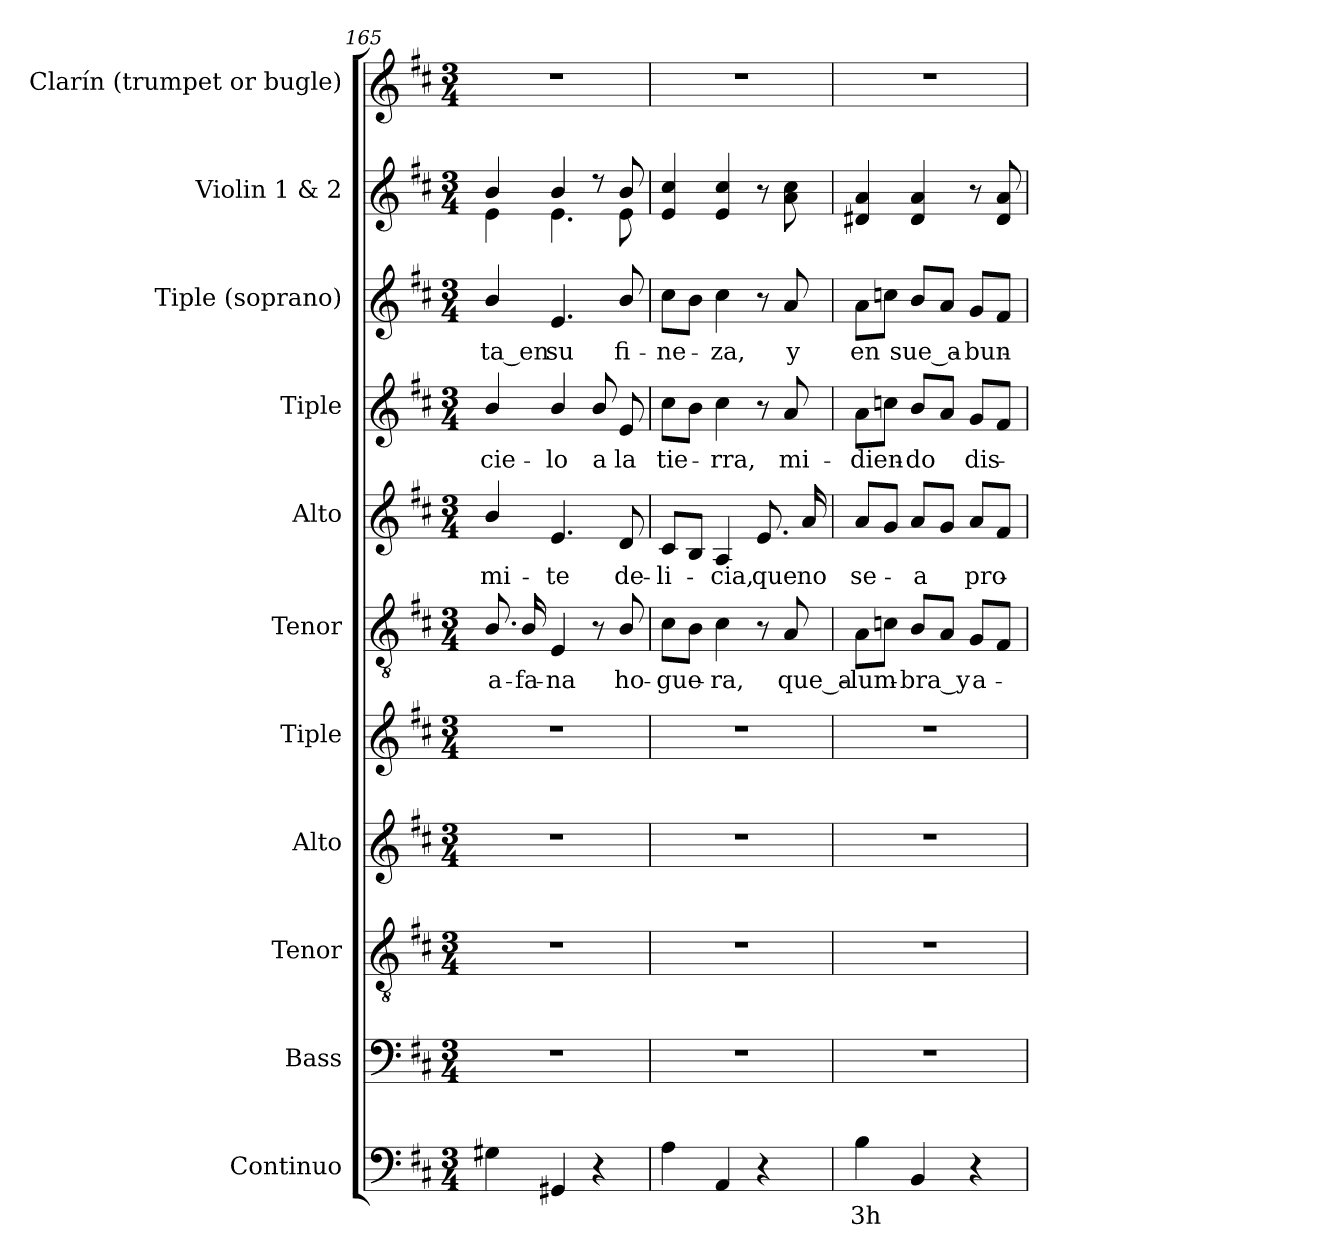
**kern	**text	**kern	**kern	**kern	**kern	**kern	**text	**kern	**text	**kern	**text	**kern	**text	**kern	**kern
*part11	*part11	*part10	*part9	*part8	*part7	*part6	*part6	*part5	*part5	*part4	*part4	*part3	*part3	*part2	*part1
*staff11	*staff11	*staff10	*staff9	*staff8	*staff7	*staff6	*staff6	*staff5	*staff5	*staff4	*staff4	*staff3	*staff3	*staff2	*staff1
*I"Continuo	*	*I"Bass	*I"Tenor	*I"Alto	*I"Tiple	*I"Tenor	*	*I"Alto	*	*I"Tiple	*	*I"Tiple (soprano)	*	*I"Violin 1  & 2	*I"Clarín (trumpet or bugle)
*I'Cont.	*	*I'B.	*I'T.	*I'A.	*	*I'T.	*	*I'A.	*	*	*	*I'S.	*	*	*I'Tr.
*clefF4	*	*clefF4	*clefGv2	*clefG2	*clefG2	*clefGv2	*	*clefG2	*	*clefG2	*	*clefG2	*	*clefG2	*clefG2
*	*	*	*ITrd7c12	*	*	*ITrd7c12	*	*	*	*	*	*	*	*	*
*k[f#c#]	*	*k[f#c#]	*k[f#c#]	*k[f#c#]	*k[f#c#]	*k[f#c#]	*	*k[f#c#]	*	*k[f#c#]	*	*k[f#c#]	*	*k[f#c#]	*k[f#c#]
*D:	*	*D:	*D:	*D:	*D:	*D:	*	*D:	*	*D:	*	*D:	*	*D:	*D:
*M3/4	*	*M3/4	*M3/4	*M3/4	*M3/4	*M3/4	*	*M3/4	*	*M3/4	*	*M3/4	*	*M3/4	*M3/4
=165	=165	=165	=165	=165	=165	=165	=165	=165	=165	=165	=165	=165	=165	=165	=165
!	!	!LO:N:vis=1	!LO:N:vis=1	!LO:N:vis=1	!LO:N:vis=1	!	!	!	!	!	!	!	!	!	!
!	!	!	!	!	!	!	!LO:LY:b:color=#000000	!	!	!	!	!	!	!	!
!	!	!	!	!	!	!	!	!	!LO:LY:b:color=#000000	!	!	!	!	!	!
!	!	!	!	!	!	!	!	!	!	!	!LO:LY:b:color=#000000	!	!	!	!
!	!	!	!	!	!	!	!	!	!	!	!	!	!LO:LY:b:color=#000000	!	!LO:N:vis=1
*	*	*	*	*	*	*	*	*	*	*	*	*	*	*^	*
4G#Xi\	.	2.r	2.r	2.r	2.r	8.BBi/	-a-	4bi/	-mi-	4bi/	cie-	4bi/	-ta_en	4bi/	4ei\	2.r
!	!	!	!	!	!	!	!LO:LY:b:color=#000000	!	!	!	!	!	!	!	!	!
.	.	.	.	.	.	16BBi/	-fa-	.	.	.	.	.	.	.	.	.
!	!	!	!	!	!	!	!LO:LY:b:color=#000000	!	!	!	!	!	!	!	!	!
!	!	!	!	!	!	!	!	!	!LO:LY:b:color=#000000	!	!	!	!	!	!	!
!	!	!	!	!	!	!	!	!	!	!	!LO:LY:b:color=#000000	!	!	!	!	!
!	!	!	!	!	!	!	!	!	!	!	!	!	!LO:LY:b:color=#000000	!	!	!
4GG#Xi/	.	.	.	.	.	4EEi/	-na	4.ei/	-te	4bi/	-lo	4.ei/	su	4bi/	4.ei\	.
!	!	!	!	!	!	!	!	!	!	!	!LO:LY:b:color=#000000	!	!	!	!	!
4r	.	.	.	.	.	8r	.	.	.	8bi/	a	.	.	8r	.	.
!	!	!	!	!	!	!	!LO:LY:b:color=#000000	!	!	!	!	!	!	!	!	!
!	!	!	!	!	!	!	!	!	!LO:LY:b:color=#000000	!	!	!	!	!	!	!
!	!	!	!	!	!	!	!	!	!	!	!LO:LY:b:color=#000000	!	!	!	!	!
!	!	!	!	!	!	!	!	!	!	!	!	!	!LO:LY:b:color=#000000	!	!	!
.	.	.	.	.	.	8BBi/	ho-	8di/	de-	8ei/	la	8bi/	fi-	8bi/	8ei\	.
!!LO:PB:g=z
=166	=166	=166	=166	=166	=166	=166	=166	=166	=166	=166	=166	=166	=166	=166	=166	=166
!	!	!LO:N:vis=1	!LO:N:vis=1	!LO:N:vis=1	!LO:N:vis=1	!	!	!	!	!	!	!	!	!	!	!
*	*	*	*	*	*	*	*	*	*	*	*	*	*	*v	*v	*
*	*	*	*	*	*	*	*	*	*	*	*	*	*	*^	*
!	!	!	!	!	!	!	!LO:LY:b:color=#000000	!	!	!	!	!	!	!	!	!
*	*	*	*	*	*	*	*	*	*	*	*	*	*	*v	*v	*
*	*	*	*	*	*	*	*	*	*	*	*	*	*	*^	*
!	!	!	!	!	!	!	!	!	!LO:LY:b:color=#000000	!	!	!	!	!	!	!
*	*	*	*	*	*	*	*	*	*	*	*	*	*	*v	*v	*
*	*	*	*	*	*	*	*	*	*	*	*	*	*	*^	*
!	!	!	!	!	!	!	!	!	!	!	!LO:LY:b:color=#000000	!	!	!	!	!
*	*	*	*	*	*	*	*	*	*	*	*	*	*	*v	*v	*
*	*	*	*	*	*	*	*	*	*	*	*	*	*	*^	*
!	!	!	!	!	!	!	!	!	!	!	!	!	!LO:LY:b:color=#000000	!	!	!LO:N:vis=1
*	*	*	*	*	*	*	*	*	*	*	*	*	*	*v	*v	*
4Ai\	.	2.r	2.r	2.r	2.r	8C#i\L	-gue-	8c#i/L	-li-	8cc#i\L	tie-	8cc#i\L	-ne-	4ei/ 4cc#i	2.r
.	.	.	.	.	.	8BBi\J	.	8Bi/J	.	8bi\J	.	8bi\J	.	.	.
!	!	!	!	!	!	!	!LO:LY:b:color=#000000	!	!	!	!	!	!	!	!
!	!	!	!	!	!	!	!	!	!LO:LY:b:color=#000000	!	!	!	!	!	!
!	!	!	!	!	!	!	!	!	!	!	!LO:LY:b:color=#000000	!	!	!	!
!	!	!	!	!	!	!	!	!	!	!	!	!	!LO:LY:b:color=#000000	!	!
4AAi/	.	.	.	.	.	4C#i\	-ra,	4Ai/	-cia,	4cc#i\	-rra,	4cc#i\	-za,	4ei/ 4cc#i	.
!	!	!	!	!	!	!	!	!	!LO:LY:b:color=#000000	!	!	!	!	!	!
4r	.	.	.	.	.	8r	.	8.ei/	que	8r	.	8r	.	8r	.
!	!	!	!	!	!	!	!LO:LY:b:color=#000000	!	!	!	!	!	!	!	!
!	!	!	!	!	!	!	!	!	!	!	!LO:LY:b:color=#000000	!	!	!	!
!	!	!	!	!	!	!	!	!	!	!	!	!	!LO:LY:b:color=#000000	!	!
.	.	.	.	.	.	8AAi/	que_a-	.	.	8ai/	mi-	8ai/	y	8ai\ 8cc#i	.
!	!	!	!	!	!	!	!	!	!LO:LY:b:color=#000000	!	!	!	!	!	!
.	.	.	.	.	.	.	.	16ai/	no	.	.	.	.	.	.
=167	=167	=167	=167	=167	=167	=167	=167	=167	=167	=167	=167	=167	=167	=167	=167
!	!LO:LY:b:color=#000000	!LO:N:vis=1	!LO:N:vis=1	!LO:N:vis=1	!LO:N:vis=1	!	!	!	!	!	!	!	!	!	!
!	!	!	!	!	!	!	!LO:LY:b:color=#000000	!	!	!	!	!	!	!	!
!	!	!	!	!	!	!	!	!	!LO:LY:b:color=#000000	!	!	!	!	!	!
!	!	!	!	!	!	!	!	!	!	!	!LO:LY:b:color=#000000	!	!	!	!
!	!	!	!	!	!	!	!	!	!	!	!	!	!LO:LY:b:color=#000000	!	!LO:N:vis=1
4Bi\	3h	2.r	2.r	2.r	2.r	8AAi\L	-lum-	8ai/L	se-	8ai\L	-dien-	8ai\L	en	4d#Xi/ 4ai	2.r
.	.	.	.	.	.	8Cni\J	.	8gi/J	.	8ccni\J	.	8ccni\J	.	.	.
!	!	!	!	!	!	!	!LO:LY:b:color=#000000	!	!	!	!	!	!	!	!
!	!	!	!	!	!	!	!	!	!LO:LY:b:color=#000000	!	!	!	!	!	!
!	!	!	!	!	!	!	!	!	!	!	!LO:LY:b:color=#000000	!	!	!	!
!	!	!	!	!	!	!	!	!	!	!	!	!	!LO:LY:b:color=#000000	!	!
4BBi/	.	.	.	.	.	8BBi/L	-bra_y	8ai/L	-a	8bi/L	-do	8bi/L	sue_a-	4d#i/ 4ai	.
.	.	.	.	.	.	8AAi/J	.	8gi/J	.	8ai/J	.	8ai/J	.	.	.
!	!	!	!	!	!	!	!LO:LY:b:color=#000000	!	!	!	!	!	!	!	!
!	!	!	!	!	!	!	!	!	!LO:LY:b:color=#000000	!	!	!	!	!	!
!	!	!	!	!	!	!	!	!	!	!	!LO:LY:b:color=#000000	!	!	!	!
!	!	!	!	!	!	!	!	!	!	!	!	!	!LO:LY:b:color=#000000	!	!
4r	.	.	.	.	.	8GGi/L	a-	8ai/L	pro-	8gi/L	dis-	8gi/L	-bun-	8r	.
.	.	.	.	.	.	8FF#i/J	.	8f#i/J	.	8f#i/J	.	8f#i/J	.	8d#i/ 8ai	.
=	=	=	=	=	=	=	=	=	=	=	=	=	=	=	=
*-	*-	*-	*-	*-	*-	*-	*-	*-	*-	*-	*-	*-	*-	*-	*-
